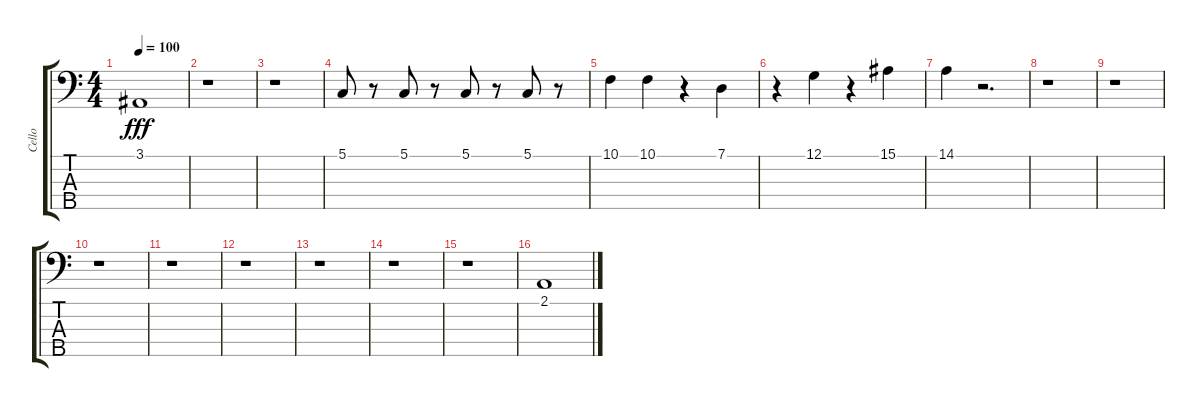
\track ("Cello" "Cello") {instrument stringensemble1}
\staff {score tabs}
\tuning (G2 D2 A1 E1 B0) {hide}
\ts (4 4)
\tempo 100
\clef f4
\ks c
3.1.1{dy fff} |
r.1 |
r.1 |
5.1.8 r.8 5.1.8 r.8 5.1.8 r.8 5.1.8 r.8 |
10.1.4 10.1.4 r.4 7.1.4 |
r.4 12.1.4 r.4 15.1.4 |
14.1.4 r.2{d} |
r.1 |
r.1 |
r.1 |
r.1 |
r.1 |
r.1 |
r.1 |
r.1 |
2.1.1
